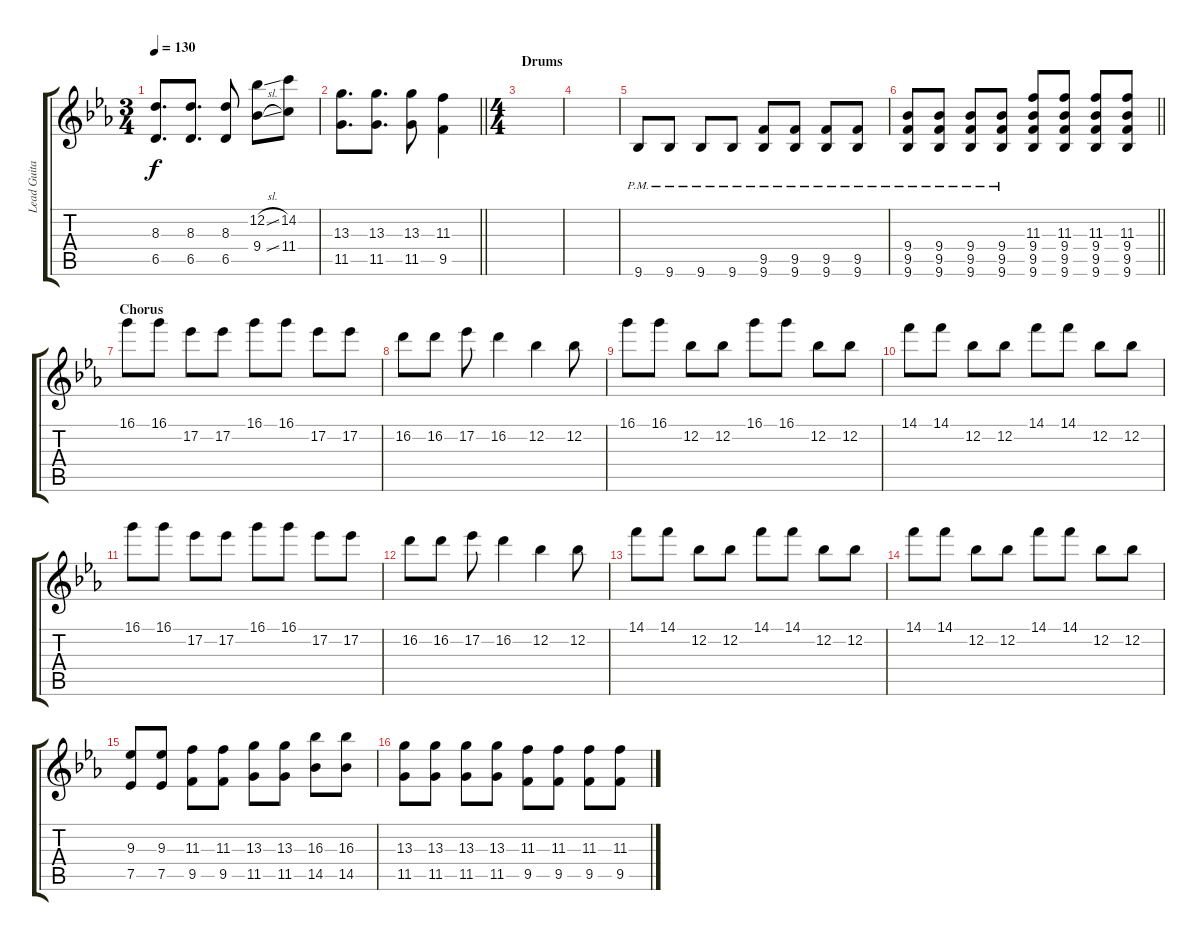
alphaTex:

\track ("Lead Guitar" "Lead Guita") {instrument distortionguitar bank 255}
\staff {score tabs}
\tuning (Eb4 Bb3 Gb3 Db3 Ab2 Db2) {hide}
\ts (3 4)
\tempo 130
\clef g2
\ks eb
(8.3 6.5).8{d dy f} (8.3 6.5).8{d} (8.3 6.5).8 (12.2{sl} 9.4{sl}).8 (14.2 11.4).8 |
\barLineRight lightlight
(13.3 11.5).8{d} (13.3 11.5).8{d} (13.3 11.5).8 (11.3 9.5).4 |
\ts (4 4)
\section ("" "Drums")
|
|
9.6{pm}.8 9.6{pm}.8 9.6{pm}.8 9.6{pm}.8 (9.5{pm} 9.6{pm}).8 (9.5{pm} 9.6{pm}).8 (9.5{pm} 9.6{pm}).8 (9.5{pm} 9.6{pm}).8 |
\barLineRight lightlight
(9.4{pm} 9.5{pm} 9.6{pm}).8 (9.4{pm} 9.5{pm} 9.6{pm}).8 (9.4{pm} 9.5{pm} 9.6{pm}).8 (9.4{pm} 9.5{pm} 9.6{pm}).8 (11.3 9.4 9.5 9.6).8 (11.3 9.4 9.5 9.6).8 (11.3 9.4 9.5 9.6).8 (11.3 9.4 9.5 9.6).8 |
\section ("" "Chorus")
16.1.8 16.1.8 17.2.8 17.2.8 16.1.8 16.1.8 17.2.8 17.2.8 |
16.2.8 16.2.8 17.2.8 16.2.4 12.2.4 12.2.8 |
16.1.8 16.1.8 12.2.8 12.2.8 16.1.8 16.1.8 12.2.8 12.2.8 |
14.1.8 14.1.8 12.2.8 12.2.8 14.1.8 14.1.8 12.2.8 12.2.8 |
16.1.8 16.1.8 17.2.8 17.2.8 16.1.8 16.1.8 17.2.8 17.2.8 |
16.2.8 16.2.8 17.2.8 16.2.4 12.2.4 12.2.8 |
14.1.8 14.1.8 12.2.8 12.2.8 14.1.8 14.1.8 12.2.8 12.2.8 |
14.1.8 14.1.8 12.2.8 12.2.8 14.1.8 14.1.8 12.2.8 12.2.8 |
(9.3 7.5).8 (9.3 7.5).8 (11.3 9.5).8 (11.3 9.5).8 (13.3 11.5).8 (13.3 11.5).8 (16.3 14.5).8 (16.3 14.5).8 |
(13.3 11.5).8 (13.3 11.5).8 (13.3 11.5).8 (13.3 11.5).8 (11.3 9.5).8 (11.3 9.5).8 (11.3 9.5).8 (11.3 9.5).8
